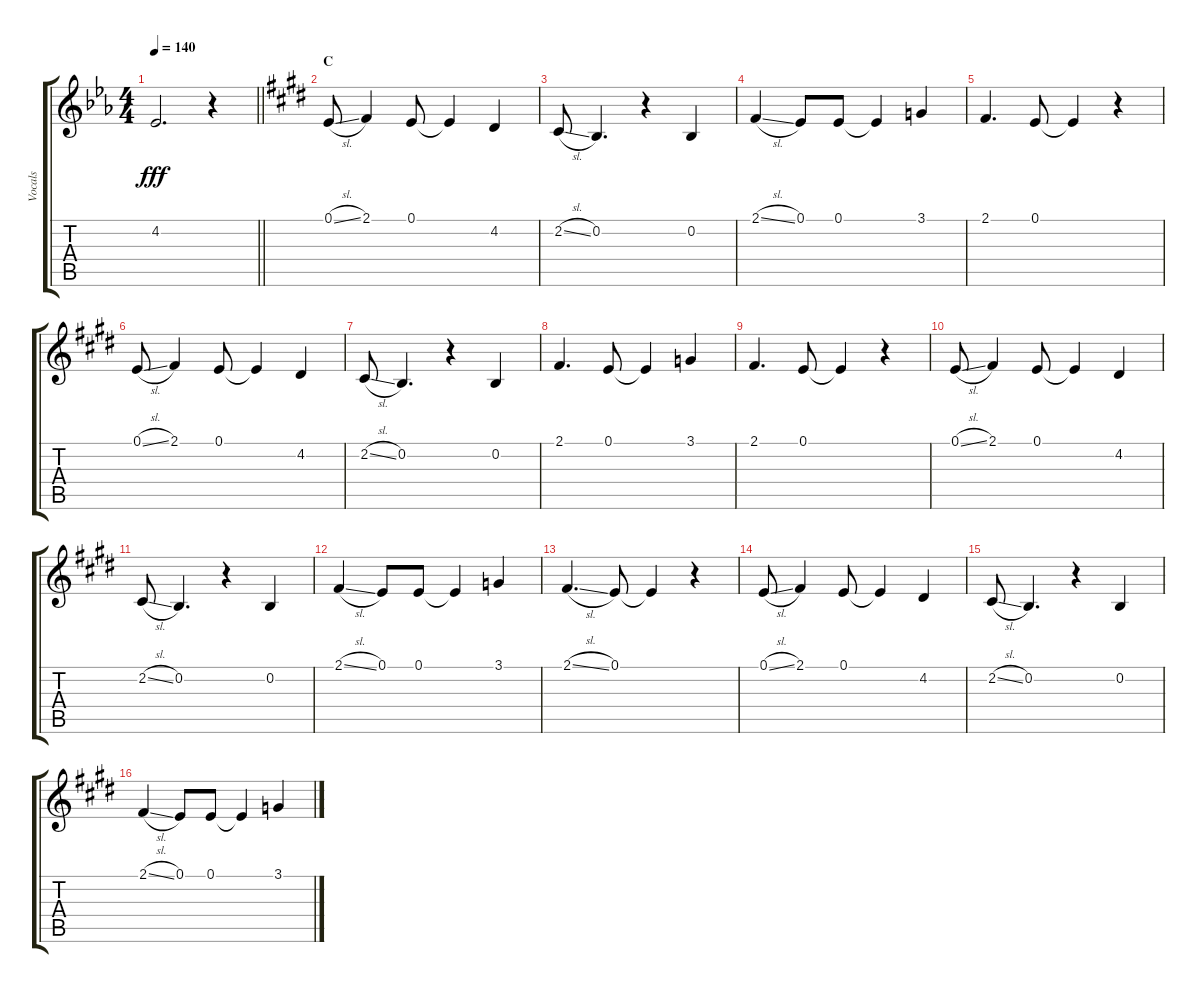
\track ("Vocals" "Vocals") {instrument voiceoohs}
\staff {score tabs}
\tuning (E4 B3 G3 D3 A2 E2) {hide}
\ts (4 4)
\tempo 140
\clef g2
\barLineRight lightlight
\ks eb
4.2.2{d dy fff} r.4 |
\section ("" "C")
\ks e
0.1{sl}.8 2.1.4 0.1.8 0.1{t}.4 4.2.4 |
2.2{sl}.8 0.2.4{d} r.4 0.2.4 |
2.1{sl}.4 0.1.8 0.1.8 0.1{t}.4 3.1.4 |
2.1.4{d} 0.1.8 0.1{t}.4 r.4 |
0.1{sl}.8 2.1.4 0.1.8 0.1{t}.4 4.2.4 |
2.2{sl}.8 0.2.4{d} r.4 0.2.4 |
2.1.4{d} 0.1.8 0.1{t}.4 3.1.4 |
2.1.4{d} 0.1.8 0.1{t}.4 r.4 |
0.1{sl}.8 2.1.4 0.1.8 0.1{t}.4 4.2.4 |
2.2{sl}.8 0.2.4{d} r.4 0.2.4 |
2.1{sl}.4 0.1.8 0.1.8 0.1{t}.4 3.1.4 |
2.1{sl}.4{d} 0.1.8 0.1{t}.4 r.4 |
0.1{sl}.8 2.1.4 0.1.8 0.1{t}.4 4.2.4 |
2.2{sl}.8 0.2.4{d} r.4 0.2.4 |
2.1{sl}.4 0.1.8 0.1.8 0.1{t}.4 3.1.4
